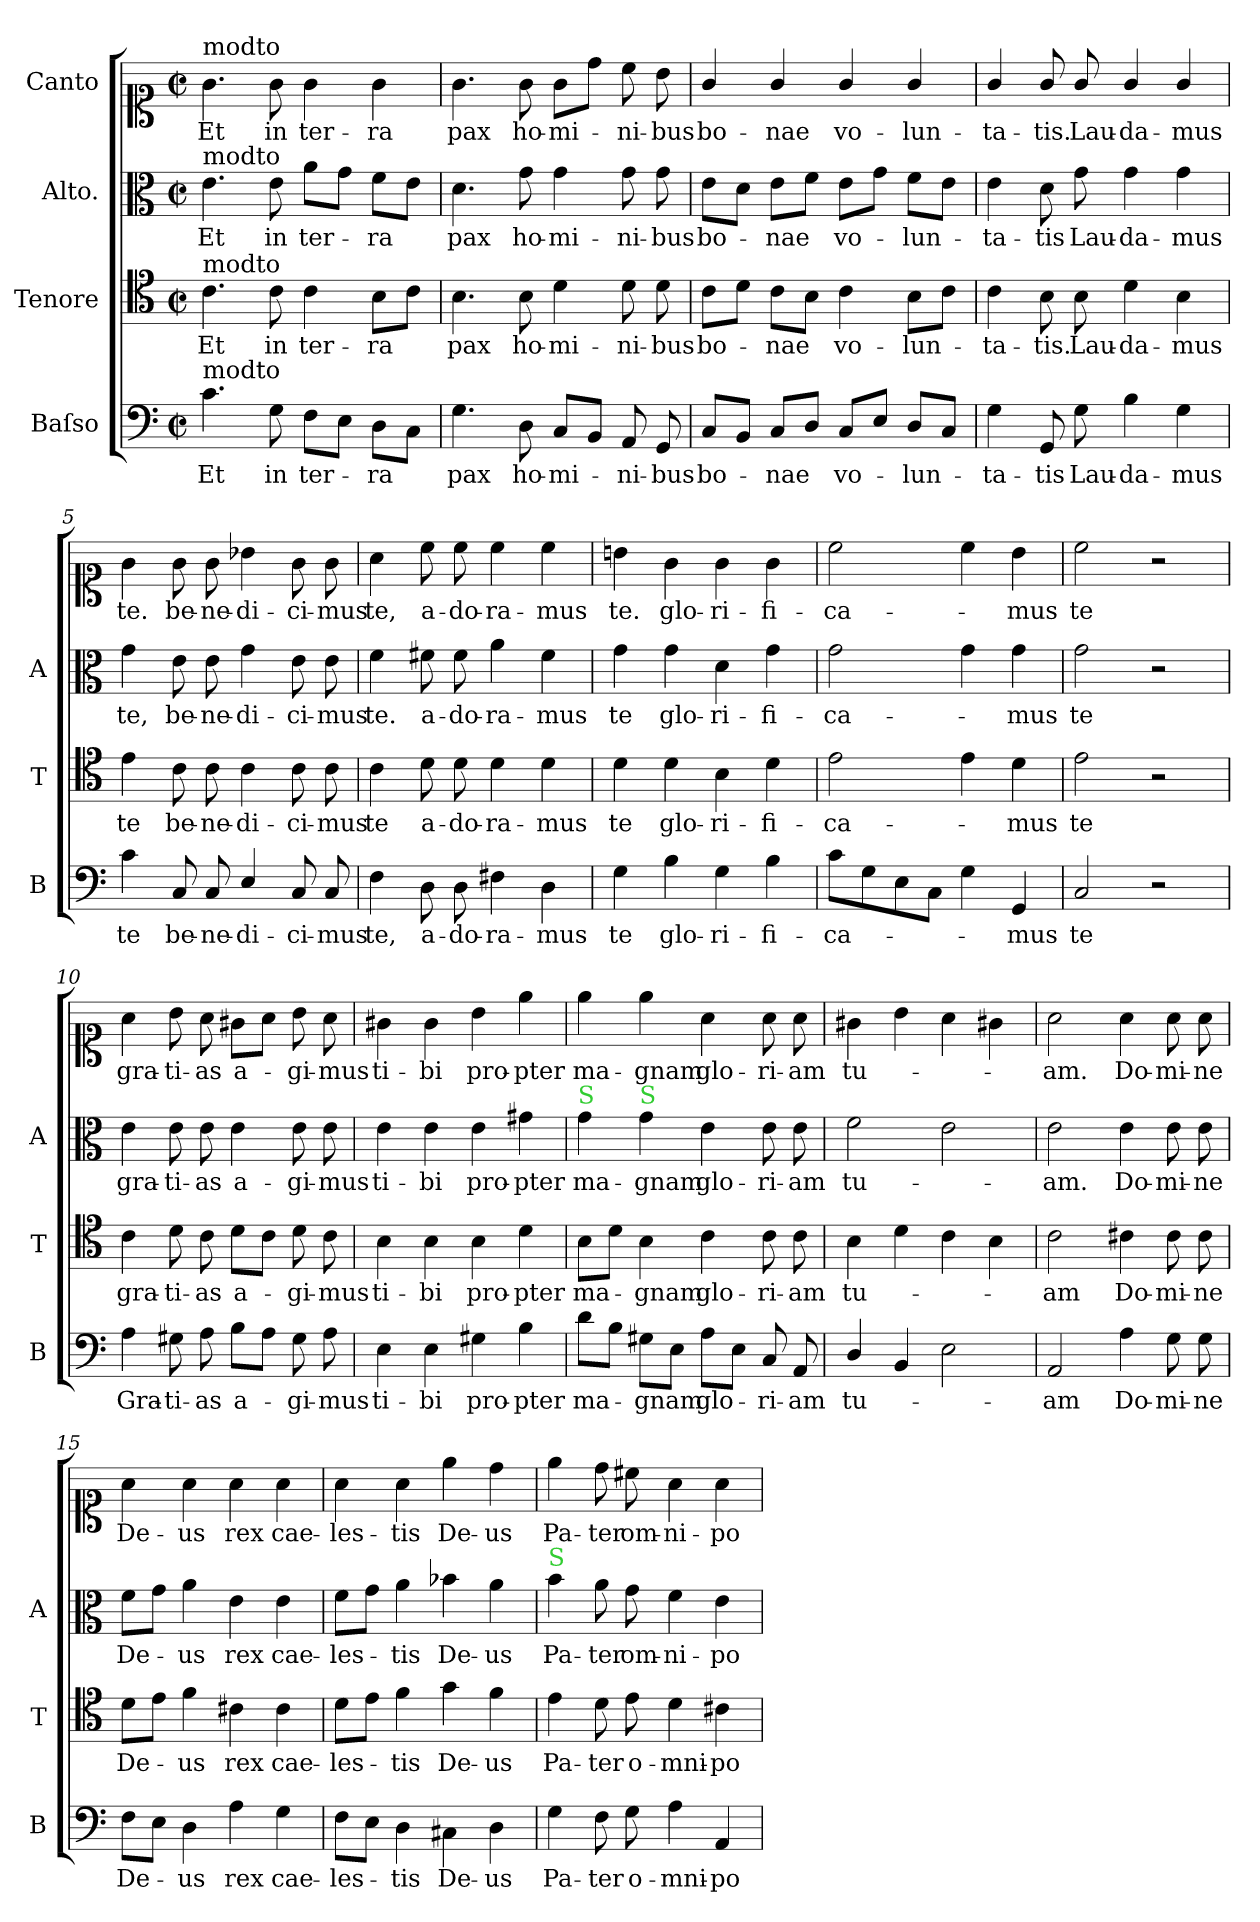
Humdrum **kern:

**kern	**text	**kern	**text	**kern	**text	**kern	**text
*part4	*part4	*part3	*part3	*part2	*part2	*part1	*part1
*staff4	*staff4	*staff3	*staff3	*staff2	*staff2	*staff1	*staff1
*I"Baſso	*	*I"Tenore	*	*I"Alto.	*	*I"Canto	*
*I'B	*	*I'T	*	*I'A	*	*	*
*clefF4	*	*clefC4	*	*clefC3	*	*clefC1	*
*k[]	*	*k[]	*	*k[]	*	*k[]	*
*M2/2	*	*M2/2	*	*M2/2	*	*M2/2	*
*met(c|)	*	*met(c|)	*	*met(c|)	*	*met(c|)	*
=1	=1	=1	=1	=1	=1	=1	=1
!	!	!	!	!	!	!LO:TX:a:t=modto	!
!	!	!	!	!LO:TX:a:t=modto	!	!	!
!	!	!LO:TX:a:t=modto	!	!	!	!	!
!LO:TX:a:t=modto	!	!	!	!	!	!	!
4.c\	Et	4.c\	Et	4.e\	Et	4.g\	Et
8G\	in	8c\	in	8e\	in	8g\	in
8F\L	ter-	4c\	ter-	8a\L	ter-	4g\	ter-
8E\J	.	.	.	8g\J	.	.	.
8D\L	-ra	8B\L	-ra	8f\L	-ra	4g\	-ra
8C\J	.	8c\J	.	8e\J	.	.	.
=2	=2	=2	=2	=2	=2	=2	=2
4.G\	pax	4.B\	pax	4.d\	pax	4.g\	pax
8D\	ho-	8B\	ho-	8g\	ho-	8g\	ho-
8C/L	-mi-	4d\	-mi-	4g\	-mi-	8g\L	-mi-
8BB/J	.	.	.	.	.	8dd\J	.
8AA/	-ni-	8d\	-ni-	8g\	-ni-	8cc\	-ni-
8GG/	-bus	8d\	-bus	8g\	-bus	8b\	-bus
=3	=3	=3	=3	=3	=3	=3	=3
8C/L	bo-	8c\L	bo-	8e\L	bo-	4g/	bo-
8BB/J	.	8d\J	.	8d\J	.	.	.
8C/L	-nae	8c\L	-nae	8e\L	-nae	4g/	-nae
8D/J	.	8B\J	.	8f\J	.	.	.
8C/L	vo-	4c\	vo-	8e\L	vo-	4g/	vo-
8E/J	.	.	.	8g\J	.	.	.
8D/L	-lun-	8B\L	-lun-	8f\L	-lun-	4g/	-lun-
8C/J	.	8c\J	.	8e\J	.	.	.
=4	=4	=4	=4	=4	=4	=4	=4
4G\	-ta-	4c\	-ta-	4e\	-ta-	4g/	-ta-
8GG/	-tis	8B\	-tis.	8d\	-tis	8g/	-tis.
8G\	Lau-	8B\	Lau-	8g\	Lau-	8g/	Lau-
4B\	-da-	4d\	-da-	4g\	-da-	4g/	-da-
4G\	-mus	4B\	-mus	4g\	-mus	4g/	-mus
=5	=5	=5	=5	=5	=5	=5	=5
4c\	te	4e\	te	4g\	te,	4g\	te.
8C/	be-	8c\	be-	8e\	be-	8g\	be-
8C/	-ne-	8c\	-ne-	8e\	-ne-	8g\	-ne-
4E/	-di-	4c\	-di-	4g\	-di-	4b-X\	-di-
8C/	-ci-	8c\	-ci-	8e\	-ci-	8g\	-ci-
8C/	-mus	8c\	-mus	8e\	-mus	8g\	-mus
=6	=6	=6	=6	=6	=6	=6	=6
4F\	te,	4c\	te	4f\	te.	4a\	te,
8D\	a-	8d\	a-	8f#X\	a-	8cc\	a-
8D\	-do-	8d\	-do-	8f#\	-do-	8cc\	-do-
4F#X\	-ra-	4d\	-ra-	4a\	-ra-	4cc\	-ra-
4D\	-mus	4d\	-mus	4f#\	-mus	4cc\	-mus
=7	=7	=7	=7	=7	=7	=7	=7
4G\	te	4d\	te	4g\	te	4bn\	te.
4B\	glo-	4d\	glo-	4g\	glo-	4g\	glo-
4G\	-ri-	4B\	-ri-	4d\	-ri-	4g\	-ri-
4B\	-fi-	4d\	-fi-	4g\	-fi-	4g\	-fi-
=8	=8	=8	=8	=8	=8	=8	=8
8c\L	-ca-	2e\	-ca-	2g\	-ca-	2cc\	-ca-
8G\	.	.	.	.	.	.	.
8E\	.	.	.	.	.	.	.
8C\J	.	.	.	.	.	.	.
4G\	.	4e\	.	4g\	.	4cc\	.
4GG/	-mus	4d\	-mus	4g\	-mus	4b\	-mus
=9	=9	=9	=9	=9	=9	=9	=9
2C/	te	2e\	te	2g\	te	2cc\	te
2r	.	2r	.	2r	.	2r	.
=10	=10	=10	=10	=10	=10	=10	=10
4A\	Gra-	4c\	gra-	4e\	gra-	4a\	gra-
8G#X\	-ti-	8d\	-ti-	8e\	-ti-	8b\	-ti-
8A\	-as	8c\	-as	8e\	-as	8a\	-as
8B\L	a-	8d\L	a-	4e\	a-	8g#X\L	a-
8A\J	.	8c\J	.	.	.	8a\J	.
8G#\	-gi-	8d\	-gi-	8e\	-gi-	8b\	-gi-
8A\	-mus	8c\	-mus	8e\	-mus	8a\	-mus
=11	=11	=11	=11	=11	=11	=11	=11
4E\	ti-	4B\	ti-	4e\	ti-	4g#X\	ti-
4E\	-bi	4B\	-bi	4e\	-bi	4g#\	-bi
4G#X\	pro-	4B\	pro-	4e\	pro-	4b\	pro-
4B\	-pter	4d\	-pter	4g#X\	-pter	4ee\	-pter
=12	=12	=12	=12	=12	=12	=12	=12
!	!	!	!	!LO:TX:a:color=limegreen:t=S	!	!	!
8d\L	ma-	8B\L	ma-	4g\	ma-	4ee\	ma-
8B\J	.	8d\J	.	.	.	.	.
!	!	!	!	!LO:TX:a:color=limegreen:t=S	!	!	!
8G#X\L	-gnam	4B\	-gnam	4g\	-gnam	4ee\	-gnam
8E\J	.	.	.	.	.	.	.
8A\L	glo-	4c\	glo-	4e\	glo-	4a\	glo-
8E\J	.	.	.	.	.	.	.
8C/	-ri-	8c\	-ri-	8e\	-ri-	8a\	-ri-
8AA/	-am	8c\	-am	8e\	-am	8a\	-am
=13	=13	=13	=13	=13	=13	=13	=13
4D/	tu-	4B\	tu-	2f\	tu-	4g#X\	tu-
4BB/	.	4d\	.	.	.	4b\	.
2E\	.	4c\	.	2e\	.	4a\	.
.	.	4B\	.	.	.	4g#X\	.
=14	=14	=14	=14	=14	=14	=14	=14
2AA/	-am	2c\	-am	2e\	-am.	2a\	-am.
4A\	Do-	4c#X\	Do-	4e\	Do-	4a\	Do-
8G\	-mi-	8c#\	-mi-	8e\	-mi-	8a\	-mi-
8G\	-ne	8c#\	-ne	8e\	-ne	8a\	-ne
=15	=15	=15	=15	=15	=15	=15	=15
8F\L	De-	8d\L	De-	8f\L	De-	4a\	De-
8E\J	.	8e\J	.	8g\J	.	.	.
4D\	-us	4f\	-us	4a\	-us	4a\	-us
4A\	rex	4c#X\	rex	4e\	rex	4a\	rex
4G\	cae-	4c#\	cae-	4e\	cae-	4a\	cae-
=16	=16	=16	=16	=16	=16	=16	=16
8F\L	-les-	8d\L	-les-	8f\L	-les-	4a\	-les-
8E\J	.	8e\J	.	8g\J	.	.	.
4D\	-tis	4f\	-tis	4a\	-tis	4a\	-tis
4C#X\	De-	4g\	De-	4b-X\	De-	4ee\	De-
4D\	-us	4f\	-us	4a\	-us	4dd\	-us
=17	=17	=17	=17	=17	=17	=17	=17
!	!	!	!	!LO:TX:a:color=limegreen:t=S	!	!	!
4G\	Pa-	4e\	Pa-	4b\	Pa-	4ee\	Pa-
8F\	-ter	8d\	-ter	8a\	-ter	8dd\	-ter
8G\	o-	8e\	o-	8g\	om-	8cc#X\	om-
4A\	-mni-	4d\	-mni-	4f\	-ni-	4a\	-ni-
4AA/	-po-	4c#X\	-po-	4e\	-po-	4a\	-po-
=	=	=	=	=	=	=	=
*-	*-	*-	*-	*-	*-	*-	*-
